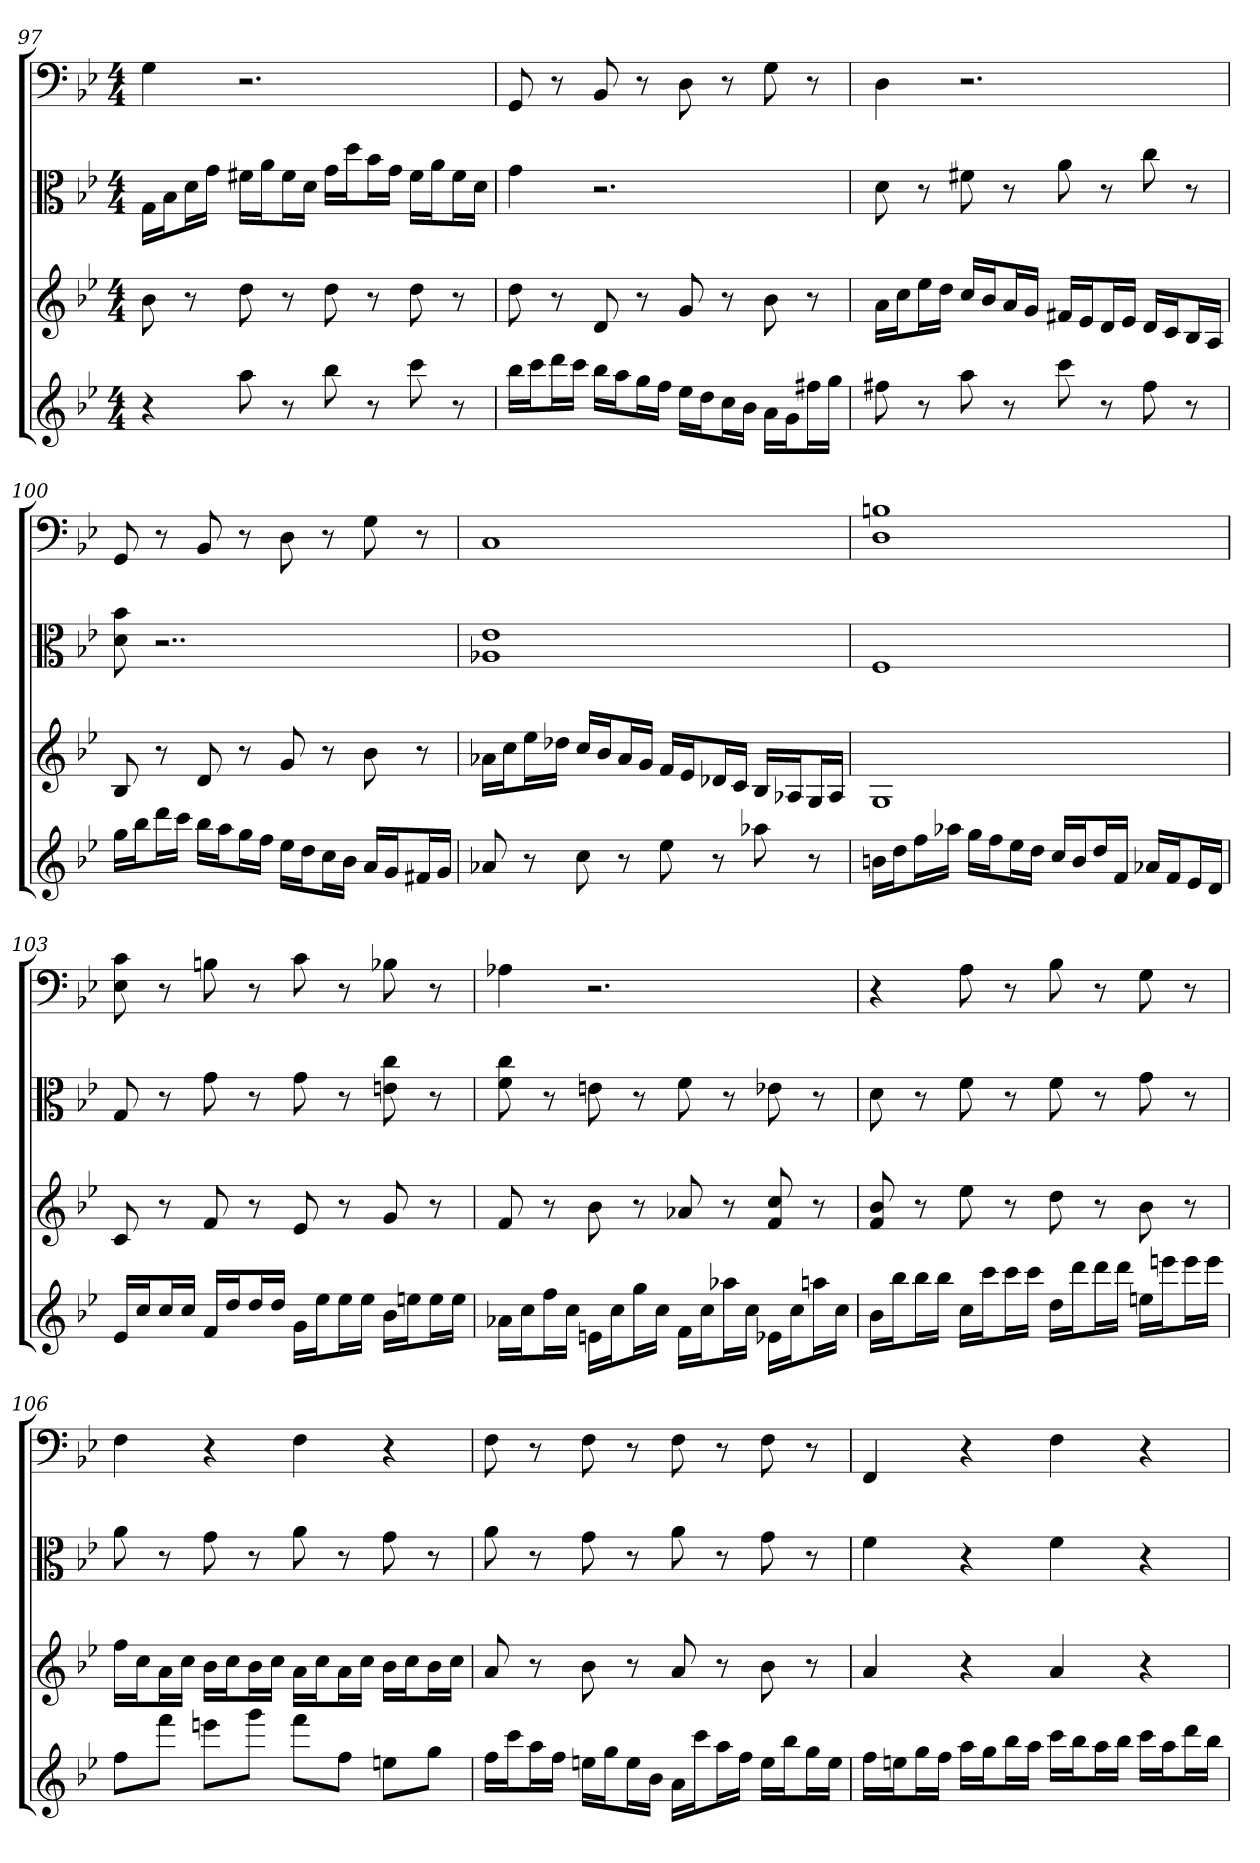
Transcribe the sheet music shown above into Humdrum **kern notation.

**kern	**kern	**kern	**kern
*part4	*part3	*part2	*part1
*staff4	*staff3	*staff2	*staff1
*	*	*clefC3	*clefF4
*k[b-e-]	*k[b-e-]	*k[b-e-]	*k[b-e-]
*B-:	*B-:	*B-:	*B-:
*M4/4	*M4/4	*M4/4	*M4/4
=97	=97	=97	=97
4r	8b-	16G\LL	4G
.	.	16B-\J	.
.	8r	16d\L	.
.	.	16g\JJ	.
8aa	8dd	16f#X\LL	2.r
.	.	16a\J	.
8r	8r	16f#\L	.
.	.	16d\JJ	.
8bb-	8dd	16g\LL	.
.	.	16dd\J	.
8r	8r	16b-\L	.
.	.	16g\JJ	.
8ccc	8dd	16f#\LL	.
.	.	16a\J	.
8r	8r	16f#\L	.
.	.	16d\JJ	.
=98	=98	=98	=98
16bb-LL	8dd	4g	8GG
16cccJ	.	.	.
16dddL	8r	.	8r
16cccJJ	.	.	.
16bb-LL	8d	2.r	8BB-
16aaJ	.	.	.
16ggL	8r	.	8r
16ffJJ	.	.	.
16ee-LL	8g	.	8D
16ddJ	.	.	.
16ccL	8r	.	8r
16b-JJ	.	.	.
16aLL	8b-	.	8G
16gJ	.	.	.
16ff#XL	8r	.	8r
16ggJJ	.	.	.
=99	=99	=99	=99
8ff#X	16aLL	8d	4D
.	16ccJ	.	.
8r	16ee-L	8r	.
.	16ddJJ	.	.
8aa	16ccLL	8f#X	2.r
.	16b-J	.	.
8r	16aL	8r	.
.	16gJJ	.	.
8ccc	16f#XLL	8a	.
.	16e-J	.	.
8r	16dL	8r	.
.	16e-JJ	.	.
8ff#	16dLL	8cc	.
.	16cJ	.	.
8r	16B-L	8r	.
.	16AJJ	.	.
=100	=100	=100	=100
16ggLL	8B-	8d 8b-	8GG
16bb-J	.	.	.
16dddL	8r	2..r	8r
16cccJJ	.	.	.
16bb-LL	8d	.	8BB-
16aaJ	.	.	.
16ggL	8r	.	8r
16ffJJ	.	.	.
16ee-LL	8g	.	8D
16ddJ	.	.	.
16ccL	8r	.	8r
16b-JJ	.	.	.
16aLL	8b-	.	8G
16gJ	.	.	.
16f#XL	8r	.	8r
16gJJ	.	.	.
=101	=101	=101	=101
8a-X	16a-XLL	1A-X 1e-	1C
.	16ccJ	.	.
8r	16ee-L	.	.
.	16dd-XJJ	.	.
8cc	16ccLL	.	.
.	16b-J	.	.
8r	16a-L	.	.
.	16gJJ	.	.
8ee-	16fLL	.	.
.	16e-J	.	.
8r	16d-XL	.	.
.	16cJJ	.	.
8aa-X	16B-LL	.	.
.	16A-XJ	.	.
8r	16GL	.	.
.	16A-JJ	.	.
=102	=102	=102	=102
16bnLL	1G	1F	1D 1Bn
16ddJ	.	.	.
16ffL	.	.	.
16aa-XJJ	.	.	.
16ggLL	.	.	.
16ffJ	.	.	.
16ee-L	.	.	.
16ddJJ	.	.	.
16ccLL	.	.	.
16bJ	.	.	.
16ddL	.	.	.
16fJJ	.	.	.
16a-XLL	.	.	.
16fJ	.	.	.
16e-L	.	.	.
16dJJ	.	.	.
=103	=103	=103	=103
16e-LL	8c	8G	8E- 8c
16ccJ	.	.	.
16ccL	8r	8r	8r
16ccJJ	.	.	.
16fLL	8f	8g	8Bn
16ddJ	.	.	.
16ddL	8r	8r	8r
16ddJJ	.	.	.
16gLL	8e-	8g	8c
16ee-J	.	.	.
16ee-L	8r	8r	8r
16ee-JJ	.	.	.
16b-LL	8g	8en 8cc	8B-X
16eenJ	.	.	.
16eeL	8r	8r	8r
16eeJJ	.	.	.
=104	=104	=104	=104
16a-XLL	8f	8f 8cc	4A-X
16ccJ	.	.	.
16ffL	8r	8r	.
16ccJJ	.	.	.
16enLL	8b-	8en	2.r
16ccJ	.	.	.
16ggL	8r	8r	.
16ccJJ	.	.	.
16fLL	8a-X	8f	.
16ccJ	.	.	.
16aa-XL	8r	8r	.
16ccJJ	.	.	.
16e-XLL	8f 8cc	8e-X	.
16ccJ	.	.	.
16aanL	8r	8r	.
16ccJJ	.	.	.
=105	=105	=105	=105
16b-LL	8f 8b-	8d	4r
16bb-J	.	.	.
16bb-L	8r	8r	.
16bb-JJ	.	.	.
16ccLL	8ee-	8f	8A
16cccJ	.	.	.
16cccL	8r	8r	8r
16cccJJ	.	.	.
16ddLL	8dd	8f	8B-
16dddJ	.	.	.
16dddL	8r	8r	8r
16dddJJ	.	.	.
16eenLL	8b-	8g	8G
16eeenJ	.	.	.
16eeeL	8r	8r	8r
16eeeJJ	.	.	.
=106	=106	=106	=106
8ffL	16ffLL	8a	4F
.	16ccJ	.	.
8fffJ	16aL	8r	.
.	16ccJJ	.	.
8eeenL	16b-LL	8g	4r
.	16ccJ	.	.
8gggJ	16b-L	8r	.
.	16ccJJ	.	.
8fffL	16aLL	8a	4F
.	16ccJ	.	.
8ffJ	16aL	8r	.
.	16ccJJ	.	.
8eenL	16b-LL	8g	4r
.	16ccJ	.	.
8ggJ	16b-L	8r	.
.	16ccJJ	.	.
=107	=107	=107	=107
16ffLL	8a	8a	8F
16cccJ	.	.	.
16aaL	8r	8r	8r
16ffJJ	.	.	.
16eenLL	8b-	8g	8F
16ggJ	.	.	.
16eeL	8r	8r	8r
16b-JJ	.	.	.
16aLL	8a	8a	8F
16cccJ	.	.	.
16aaL	8r	8r	8r
16ffJJ	.	.	.
16eeLL	8b-	8g	8F
16bb-J	.	.	.
16ggL	8r	8r	8r
16eeJJ	.	.	.
=108	=108	=108	=108
16ffLL	4a	4f	4FF
16eenJ	.	.	.
16ggL	.	.	.
16ffJJ	.	.	.
16aaLL	4r	4r	4r
16ggJ	.	.	.
16bb-L	.	.	.
16aaJJ	.	.	.
16cccLL	4a	4f	4F
16bb-J	.	.	.
16aaL	.	.	.
16bb-JJ	.	.	.
16cccLL	4r	4r	4r
16aaJ	.	.	.
16dddL	.	.	.
16bb-JJ	.	.	.
=	=	=	=
*-	*-	*-	*-
